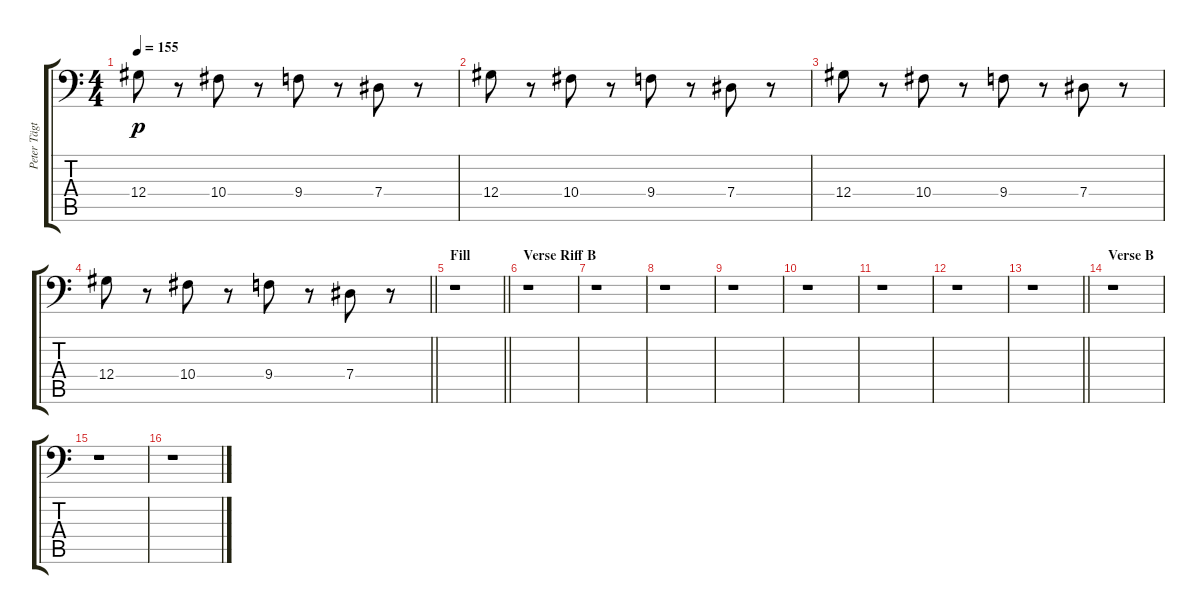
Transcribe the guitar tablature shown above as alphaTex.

\track ("Peter Tägtgren (Keyboard I)" "Peter Tägt") {instrument pad4choir}
\staff {score tabs}
\tuning (Bb3 F3 Db3 Ab2 Eb2 Bb1) {hide}
\ts (4 4)
\tempo 155
\clef f4
\ks c
12.4.8{dy p} r.8 10.4.8 r.8 9.4.8 r.8 7.4.8 r.8 |
12.4.8 r.8 10.4.8 r.8 9.4.8 r.8 7.4.8 r.8 |
12.4.8 r.8 10.4.8 r.8 9.4.8 r.8 7.4.8 r.8 |
\barLineRight lightlight
12.4.8 r.8 10.4.8 r.8 9.4.8 r.8 7.4.8 r.8 |
\section ("" "Fill")
\barLineRight lightlight
r.1 |
\section ("" "Verse Riff B")
r.1 |
r.1 |
r.1 |
r.1 |
r.1 |
r.1 |
r.1 |
\barLineRight lightlight
r.1 |
\section ("" "Verse B")
r.1 |
r.1 |
r.1
